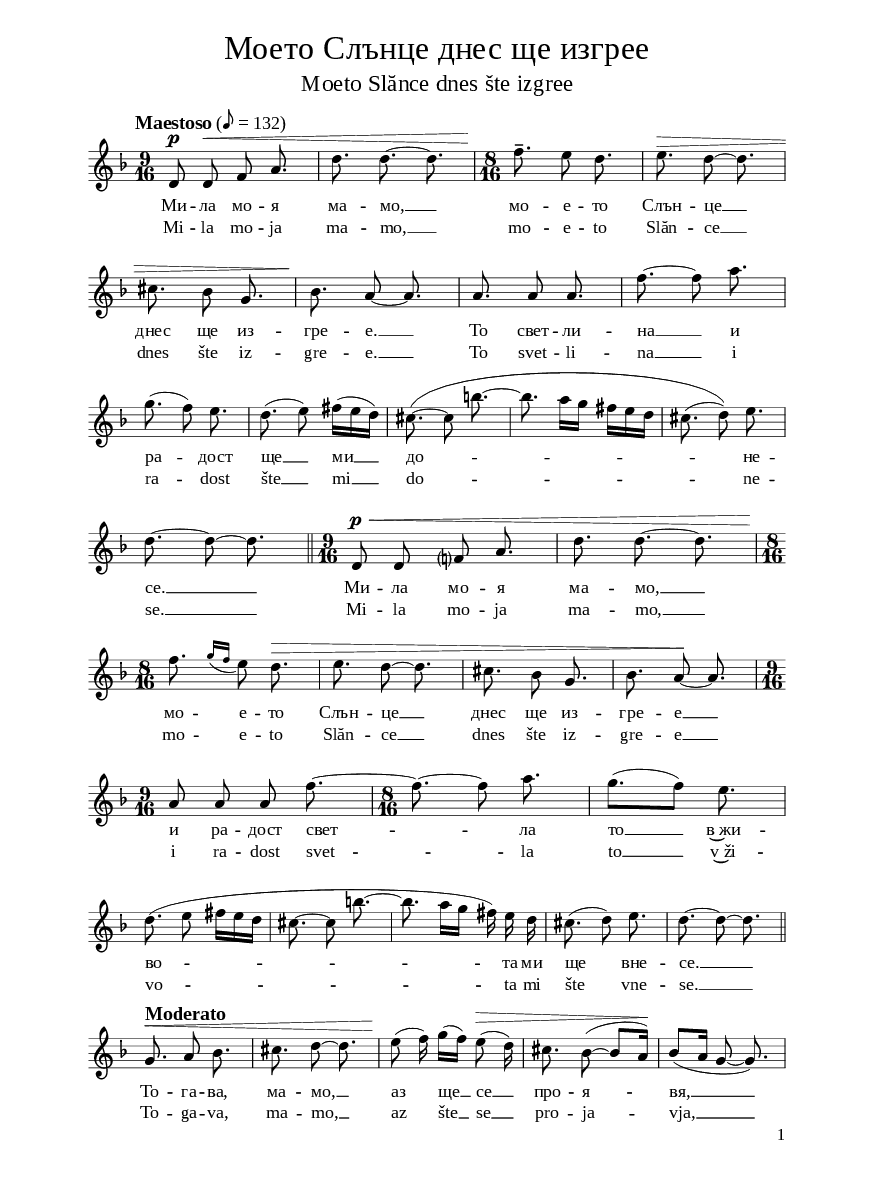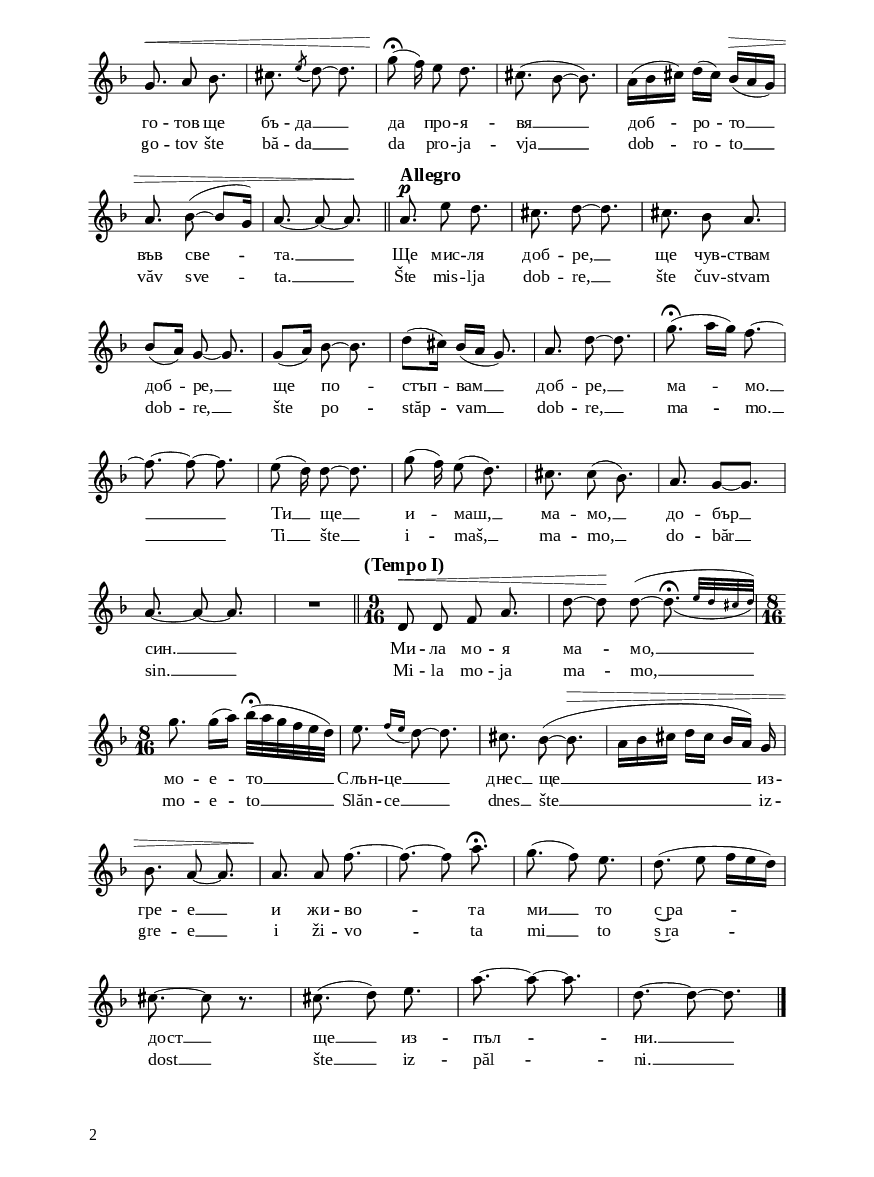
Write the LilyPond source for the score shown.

\version "2.24.4"

% include paper part and global functions
\include "include/globals.ily"

\bookpart {
  \label #'ref212
  \tocItem \markup "Моето Слънце днес ще изгрее – Moeto Slănce dnes šte izgree "

  \paper {
    print-all-headers = ##t
    print-page-number = ##t
    print-first-page-number = ##t

    % put page numbers on the bottom
    oddHeaderMarkup = \markup ""
    evenHeaderMarkup = \markup ""
    oddFooterMarkup = \markup
    \fill-line {
      ""
      \if \should-print-page-number \fromproperty #'page:page-number-string
    }
    evenFooterMarkup = \markup
    \fill-line {
      \if \should-print-page-number \fromproperty #'page:page-number-string
      ""
    }

    left-margin = 1.5\cm
    right-margin = 1.5\cm
    top-margin = 1.2\cm
    bottom-margin = 1.0\cm
    ragged-bottom = ##t % do not spread the staves to fill the whole vertical space

    % change distance between staves
    system-system-spacing =
    #'((basic-distance . 18)
       (minimum-distance . 8)
       (padding . 2)
       (stretchability . 12))
  }

  \header {
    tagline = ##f
  }

  \score {
    \include "include/score-layout.ily"

    \new Voice \absolute {
      \clef treble
      \key d \minor
      \time 9/16
      \tempoFunc "Maestoso" 8 "132"
      \autoBeamOff

      d'8 ^\p  d'8 ^\<  f'8  a'8. | % 2
      d''8.  d''8. ~  d''8.
      | % 3
      \time 8/16  | % 3
      f''8. -- ^\!  e''8  d''8. | % 4
      e''8. ^\>  d''8 ~  d''8. \break | % 5
      cis''8.  bes'8  g'8. | % 6
      bes'8. ^\!  a'8 ~   a'8. | % 7
      a'8.  a'8  a'8. | % 8
      f''8. ~   f''8  a''8. \break | % 9
      g''8. (   f''8 ) e''8. |
      d''8. (   e''8 )   fis''16 ( [
      e''16  d''16 ) ] | % 11
      \shape #'((0 . 0.5) (0 . 1) (0 . 0) (0 . 0.5)) Slur
      cis''8. \=1( ~   cis''8  b''8. ~  | % 12
      b''8.  a''16 [  g''16 ]  fis''16
      [  e''16  d''16 ]  | % 13
      cis''8. (   d''8 ) \=1)   e''8. | \break % 14
      d''8. ~   d''8 ~  d''8. \bar "||"
      \time 9/16  | % 15
      d'8 ^\p ^\<  d'8  f'?8  a'8. | % 16
      d''8.  d''8. ~  d''8.
      \break | % 17
      \time 8/16  | % 17
      f''8. ^\! \acciaccatura {  g''16 [  f''16 ] }
      e''8 d''8. ^\> | % 18
      e''8.  d''8 ~   d''8.  | % 19
      cis''8.  bes'8  g'8. |
      bes'8.  a'8 ~  ^\!  a'8.  \break | % 21
      \time 9/16  | % 21
      a'8  a'8  a'8   f''8. ~  | % 22
      \time 8/16  | % 22
      f''8. ~   f''8   a''8. | % 23
      g''8. ( [  f''8 ) ]  e''8. \break | % 24
      \shape #'((0 . -2) (0 . 0) (0 . 0.5) (0 . -1)) Slur
      d''8.  \=1( e''8   fis''16 [
      e''16  d''16 ] | % 25
      cis''8. ~   cis''8  b''8. ~  | % 26
      b''8.  a''16   [g''16 ] fis''16 \=1)
      e''16  d''16 | % 27
      cis''8. (   d''8 )  e''8.  | % 28
      d''8. ~   d''8 ~  d''8.  \bar "||"
      \break | % 29
      \tempo "Moderato" g'8.^\<  a'8
      bes'8. |
      cis''8.  d''8 ~   d''8.  | % 31
      e''8 (  ^\!  f''16 )   g''16 (
      [f''16] )  e''8 ( ^\>  d''16 )  | % 32
      cis''8.   bes'8 ( ~   bes'8 [  a'16
      ) ] ^\! | % 33
      bes'8 (    [a'16]   g'8 ~  g'8. )  | \break % 34
      g'8. ^\<  a'8  bes'8. | % 35
      cis''8. \acciaccatura {  e''8 ( }  d''8 )
      ~  d''8. | % 36
      g''8 ( ^\fermata  _\!  f''16 )   e''8
      d''8.  | % 37
      cis''8. (   bes'8 ~  bes'8. )  | % 38
      a'16 ( [  bes'16  cis''16 ) ]
      d''16 ( [  cis''16 ) ]  bes'16 ( [ ^\>  a'16
      g'16 ) ] | \break  % 39
      a'8.  bes'8 ( ~  bes'8 [  g'16 ) ] |

      a'8. ~   a'8 ~  a'8.  ^\! \bar "||"
      | % 41

      \tempo "Allegro" a'8. ^\p  e''8
      d''8. | % 42
      cis''8.  d''8 ~   d''8.  | % 43
      cis''8.  bes'8  a'8. | \break % 44
      bes'8 ( [  a'16 )  ] g'8 ~  g'8.
      | % 45
      g'8 ( [  a'16 )  ] bes'8 ~  bes'8.  | % 46
      d''8 ( [  cis''16 ) ]  bes'16 ( [
      a'16 ] g'8. )  | % 47
      a'8.  d''8 ~   d''8.
      | % 48
      g''8. ( ^\fermata  a''16 [  g''16 )
      ] f''8. ~ \break | % 49
      f''8. ~   f''8 ~  f''8.  |
      e''8 (   d''16 )  d''8 ~  d''8.
      | % 51
      g''8 (  f''16 )  e''8 (  d''8.
      )  | % 52
      cis''8.   cis''8 (  bes'8. )   | % 53
      a'8.  g'8 ~ [  g'8. ] | \break % 54
      a'8. ~   a'8 ~  a'8.  | % 55
      R2 \bar "||"
      \time 9/16  | % 56
      \tempo "(Tempo I)"
      d'8 ^\<  d'8  f'8  a'8.  | % 57
      d''8 ~ d''8  ^\!  d''8 ~ (  \once \override PhrasingSlur.direction = #down \afterGrace d''8. \fermata   \( { e''32  [d'' cis'' d''\))]}
      | \break % 58
      \time 8/16  | % 58
      g''8.  g''16 ( [  a''16 ) ]
      bes''32 ( ^\fermata [  a''32  g''32  f''32
      e''32  d''32 ) ] | % 59
      e''8. \acciaccatura {  f''16 [  e''16 ] }
      d''8 ~  d''8.  |
      cis''8.
      \shape #'((0 . -0.5) (0 . 1) (0 . 1) (0 . 0)) Slur
      bes'8 ( ~ bes'8.  ^\> | % 61
      a'16 [  bes'16  cis''16 ]  d''16
      [  cis''16 ]  bes'16 [  a'16 )  ] g'16
      | \break % 62
      bes'8.  a'8 ~   a'8.  | % 63
      a'8. ^\!  a'8  f''8. ~ | % 64
      f''8. ~   f''8  a''8. ^\fermata  | % 65
      g''8. (   f''8 )   e''8. | % 66
      d''8. (   e''8   f''16 [  e''16
      d''16 ) ] \break | % 67
      cis''8. ~   cis''8  r8. | % 68
      cis''8. (   d''8 )   e''8. | % 69
      a''8. ~  a''8 ~  a''8. |

      d''8. ~  d''8 ~  d''8.  \bar "|."
    }

    \addlyrics {
      Ми -- ла мо -- я ма -- мо, __
      мо -- е -- то Слън -- це __ днес
      ще из -- гре -- е. __  То свет --
      ли -- на __  и ра -- дост ще __
      ми __ до  -- не -- се. __
      Ми -- ла мо -- я ма -- мо, __
      мо --  "       е" -- то Слън -- це __
      днес ще из -- гре -- е  __ и
      ра -- дост свет --  ла то __
      в~жи -- во  --
      та ми ще
      вне -- се. __   То -- га -- ва, ма
      -- мо, __ аз  ще  __ се __  про
      -- я --  вя,  __  го --
      тов ще бъ -- да __ да  про
      -- я -- вя  __ доб --  ро
      -- то  __  във све --
      та. __ Ще мис -- ля доб --
      ре, __  ще чув -- ствам доб --
      ре, __  ще  по -- стъп --
      вам __   доб -- ре, __  ма --
      мо.  __   Ти __  ще __
      и -- маш, __  ма -- мо, __  до --
      бър __  син. __   Ми -- ла мо --
      я ма  --  мо, __ мо -- е -- то __
      Слън --  це __
      днес __ ще  __
      из -- гре -- е __  и жи
      -- во --  та ми __  то с~ра
      --    дост __  ще __  из
      -- пъл --  ни. __
    }
    \addlyrics {
      Mi -- la mo -- ja ma -- mo, __
      mo -- e -- to Slăn -- ce __ dnes
      šte iz -- gre -- e. __  To svet --
      li -- na __  i ra -- dost šte __
      mi __ do  -- ne -- se. __
      Mi -- la mo -- ja ma -- mo, __
      mo --  "       e" -- to Slăn -- ce __
      dnes šte iz -- gre -- e  __ i
      ra -- dost svet --  la to __
      v~ži -- vo  --
      ta mi šte
      vne -- se. __   To -- ga -- va, ma
      -- mo, __ az  šte  __ se __  pro
      -- ja --  vja,  __  go --
      tov šte bă -- da __ da  pro
      -- ja -- vja  __ dob --  ro
      -- to  __  văv sve --
      ta. __ Šte mis -- lja dob --
      re, __  šte čuv -- stvam dob --
      re, __  šte  po -- stăp --
      vam __   dob -- re, __  ma --
      mo.  __   Ti __  šte __
      i -- maš, __  ma -- mo, __  do --
      băr __  sin. __   Mi -- la mo --
      ja ma  --  mo, __ mo -- e -- to __
      Slăn --  ce __
      dnes __ šte  __
      iz -- gre -- e __  i ži
      -- vo --  ta mi __  to s~ra
      --    dost __  šte __  iz
      -- păl --  ni. __
    }

    \header {
      title = \titleFunc "Моето Слънце днес ще изгрее" "Moeto Slănce dnes šte izgree"
    }

    \midi{}

  } % score

   \pageBreak

  % include foreign translation(s) of the song
  \version "2.24.4"

\markup \fill-line { \fontsize #deTitleFontSize "Meine Sonne wird heute aufgehen" }
\markup \null
\markup \null
\markup \abs-fontsize #10 {
   \fill-line {
  \override #`(baseline-skip . ,deCoupletBaselineSkip)

  \column {

 
\line { " "Meine liebe Mutter, meine Sonne wird heute aufgehen. }

\line { " "Sie wird mir Licht und Freude bringen.}

\line { " "Meine liebe Mutter, meine Sonne wird heute aufgehen}

\line { " "und sie wird lichte Freude in mein Leben bringen.}

\line { " "Dann werde ich, Mutter, mich bekunden, }

\line { " "bereit sein, das Gute in der Welt zu bekunden. }

\line { " "Ich werde gut denken,}

\line { " "ich werde gut fühlen,}

\line { " "ich werde gut handeln, Mutter.}

\line { " "Du wirst, Mutter, einen guten Sohn haben.}

\line { " "Meine liebe Mutter, meine Sonne wird heute aufgehen }

\line { " "und sie wird mein Leben }

\line { " "mit Freude erfüllen. }

  }
   }
}


} % bookpart

% Più mosso
%
